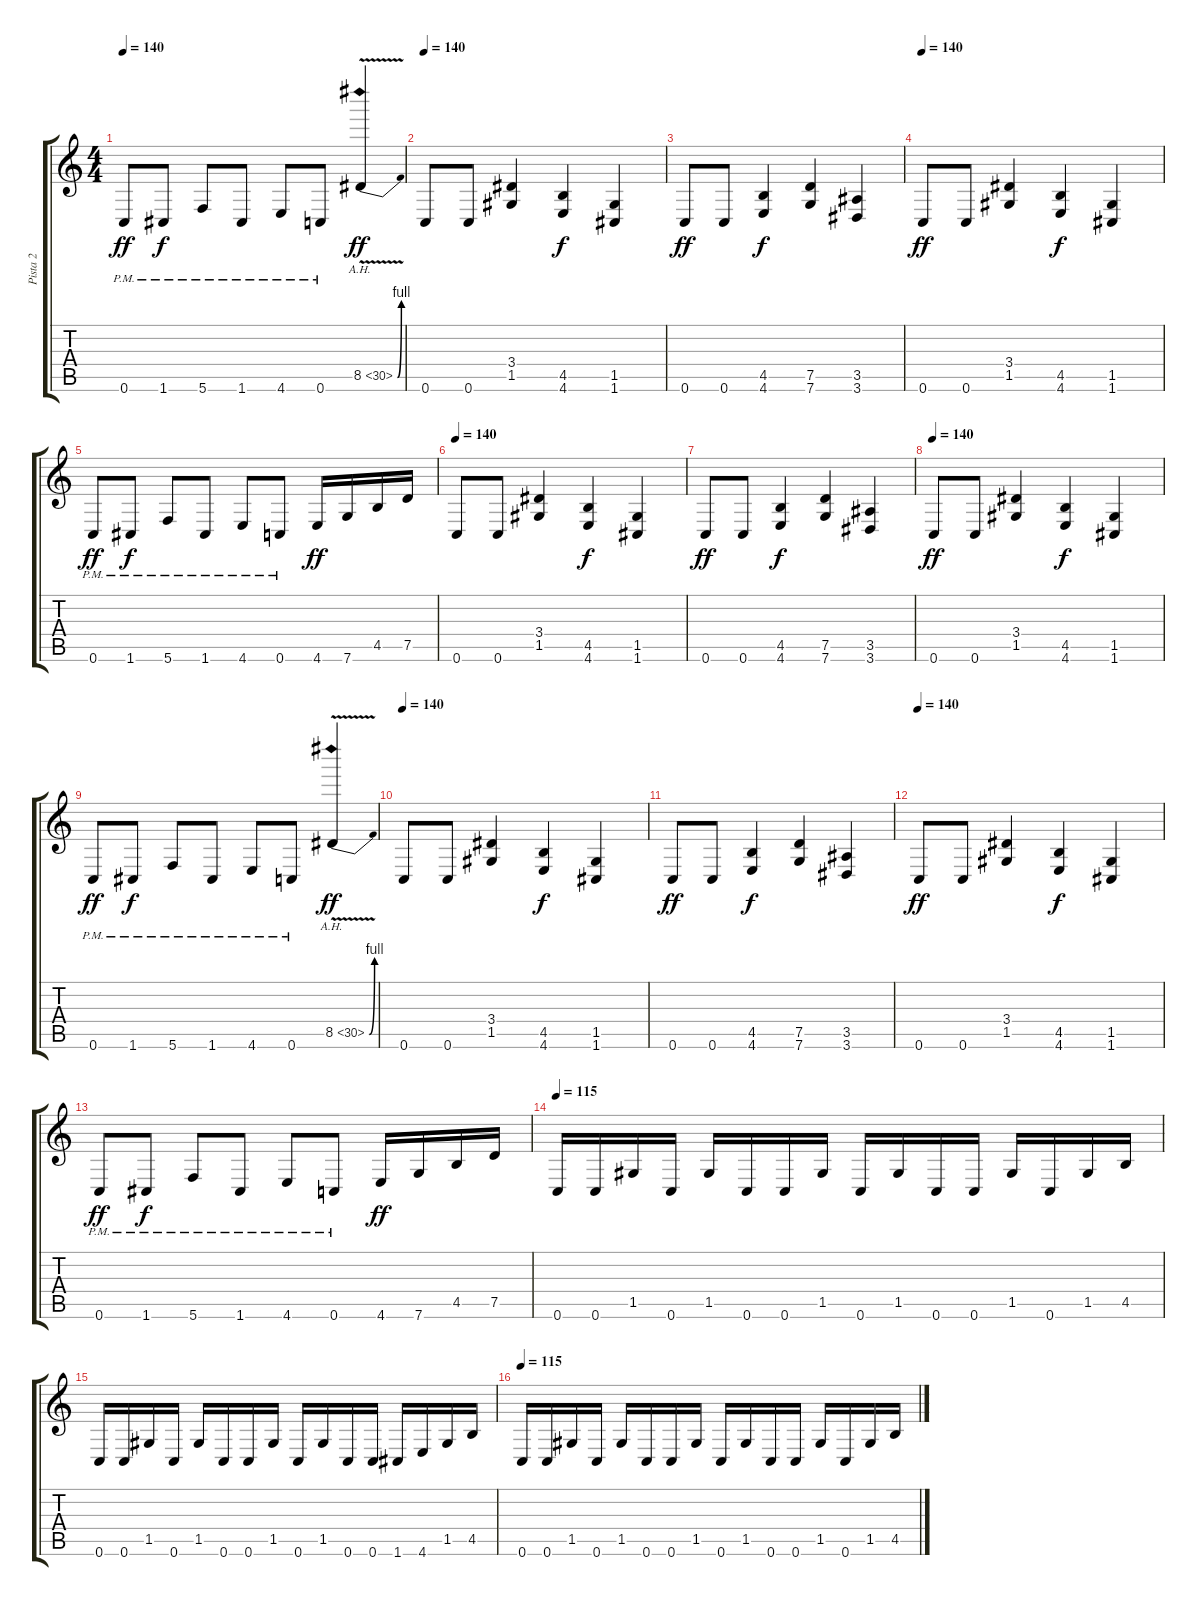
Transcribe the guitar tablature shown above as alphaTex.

\track ("Pista 2" "Pista 2") {instrument distortionguitar}
\staff {score tabs}
\tuning (D4 A3 F3 C3 G2 C2) {hide}
\ts (4 4)
\tempo 140
\clef g2
\ks c
0.6{pm}.8{dy ff} 1.6{pm}.8{dy f} 5.6{pm}.8 1.6{pm}.8 4.6{pm}.8 0.6{pm}.8 8.5{be (bend 0 0 60 4) ah 22 v}.4{dy ff} |
\tempo 140
0.6.8 0.6.8 (3.4 1.5).4 (4.5 4.6).4{dy f} (1.5 1.6).4 |
0.6.8{dy ff} 0.6.8 (4.5 4.6).4{dy f} (7.5 7.6).4 (3.5 3.6).4 |
\tempo 140
0.6.8{dy ff} 0.6.8 (3.4 1.5).4 (4.5 4.6).4{dy f} (1.5 1.6).4 |
0.6{pm}.8{dy ff} 1.6{pm}.8{dy f} 5.6{pm}.8 1.6{pm}.8 4.6{pm}.8 0.6{pm}.8 4.6.16{dy ff} 7.6.16 4.5.16 7.5.16 |
\tempo 140
0.6.8 0.6.8 (3.4 1.5).4 (4.5 4.6).4{dy f} (1.5 1.6).4 |
0.6.8{dy ff} 0.6.8 (4.5 4.6).4{dy f} (7.5 7.6).4 (3.5 3.6).4 |
\tempo 140
0.6.8{dy ff} 0.6.8 (3.4 1.5).4 (4.5 4.6).4{dy f} (1.5 1.6).4 |
0.6{pm}.8{dy ff} 1.6{pm}.8{dy f} 5.6{pm}.8 1.6{pm}.8 4.6{pm}.8 0.6{pm}.8 8.5{be (bend 0 0 60 4) ah 22 v}.4{dy ff} |
\tempo 140
0.6.8 0.6.8 (3.4 1.5).4 (4.5 4.6).4{dy f} (1.5 1.6).4 |
0.6.8{dy ff} 0.6.8 (4.5 4.6).4{dy f} (7.5 7.6).4 (3.5 3.6).4 |
\tempo 140
0.6.8{dy ff} 0.6.8 (3.4 1.5).4 (4.5 4.6).4{dy f} (1.5 1.6).4 |
0.6{pm}.8{dy ff} 1.6{pm}.8{dy f} 5.6{pm}.8 1.6{pm}.8 4.6{pm}.8 0.6{pm}.8 4.6.16{dy ff} 7.6.16 4.5.16 7.5.16 |
\tempo 115
0.6.16 0.6.16 1.5.16 0.6.16 1.5.16 0.6.16 0.6.16 1.5.16 0.6.16 1.5.16 0.6.16 0.6.16 1.5.16 0.6.16 1.5.16 4.5.16 |
0.6.16 0.6.16 1.5.16 0.6.16 1.5.16 0.6.16 0.6.16 1.5.16 0.6.16 1.5.16 0.6.16 0.6.16 1.6.16 4.6.16 1.5.16 4.5.16 |
\tempo 115
0.6.16 0.6.16 1.5.16 0.6.16 1.5.16 0.6.16 0.6.16 1.5.16 0.6.16 1.5.16 0.6.16 0.6.16 1.5.16 0.6.16 1.5.16 4.5.16
